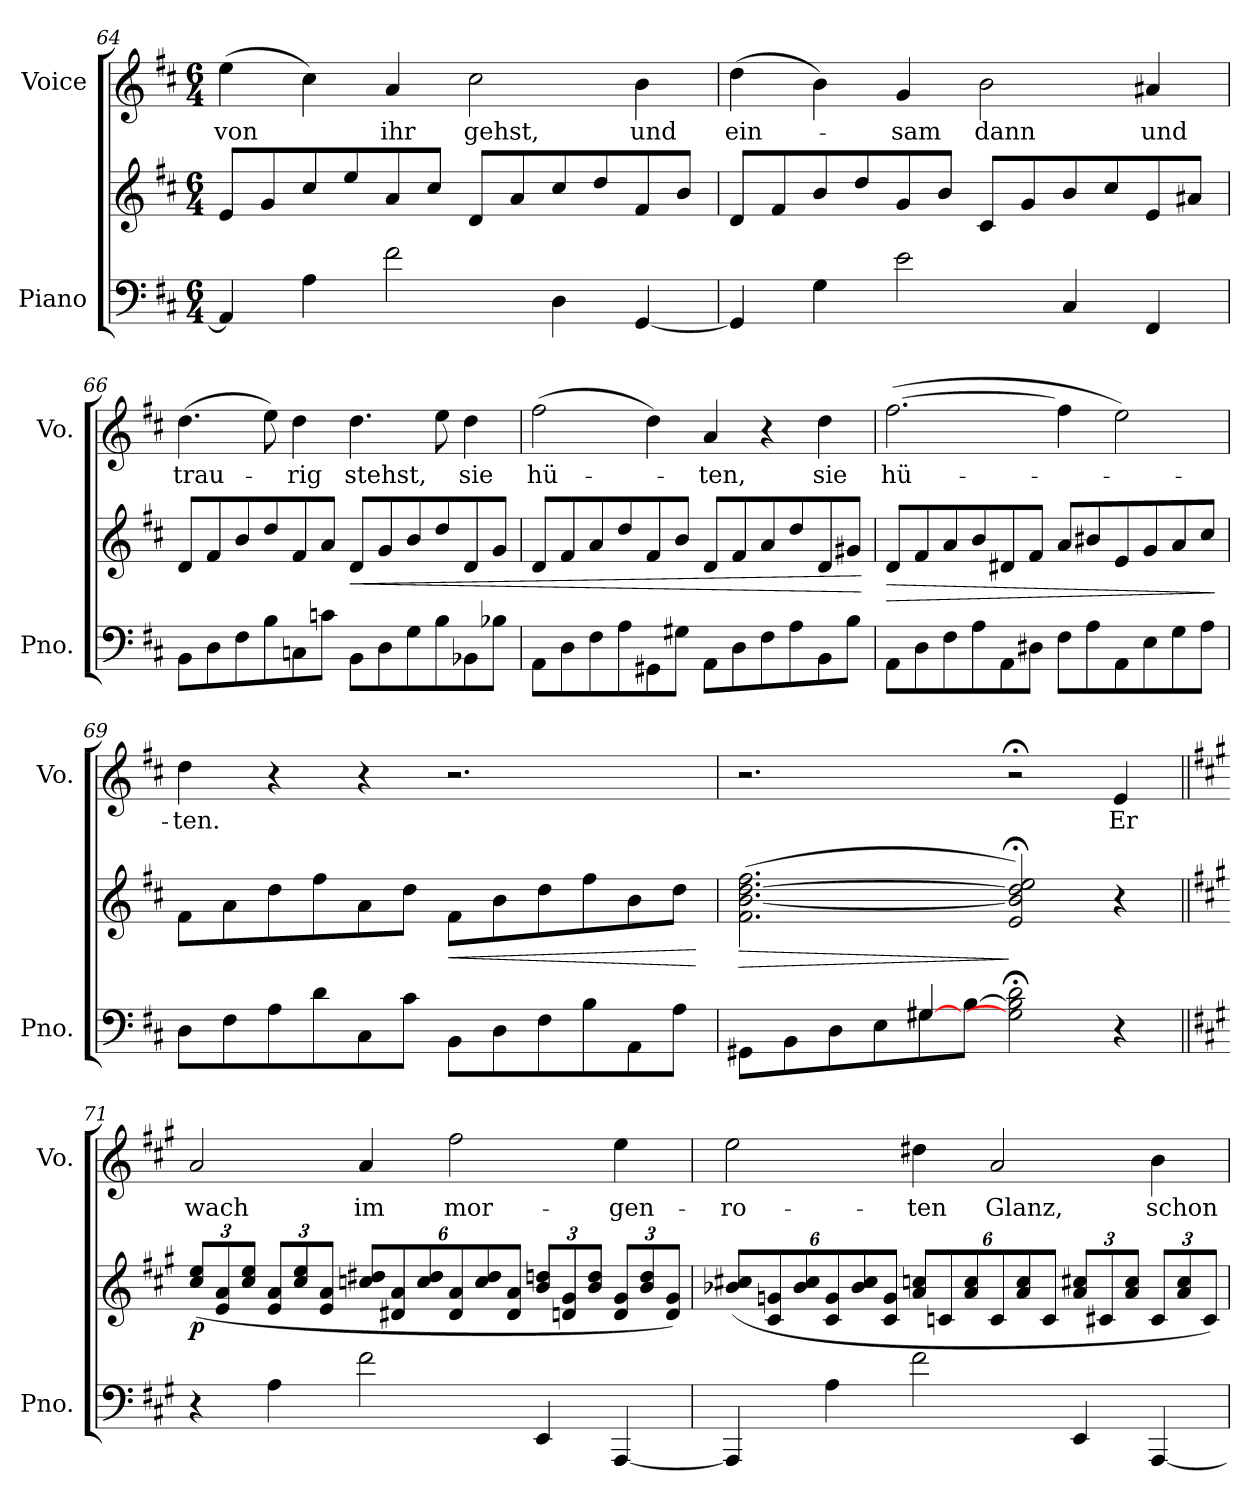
**kern	**kern	**dynam	**kern	**text
*part2	*part2	*part2	*part1	*part1
*staff3	*staff2	*staff2/3	*staff1	*staff1
*I"Piano	*	*	*I"Voice	*
*I'Pno.	*	*	*I'Vo.	*
!!LO:LB:g=z
*clefF4	*clefG2	*	*clefG2	*
*k[f#c#]	*k[f#c#]	*	*k[f#c#]	*
*M6/4	*M6/4	*	*M6/4	*
=64	=64	=64	=64	=64
!	!	!	!	!LO:LY:b
4AA/]	8e/L	.	(4ee\	von
.	8g/	.	.	.
4A\	8cc#/	.	4cc#\)	.
.	8ee/	.	.	.
!	!	!	!	!LO:LY:b
2f#\	8a/	.	4a/	ihr
.	8cc#/J	.	.	.
!	!	!	!	!LO:LY:b
.	8d/L	.	2cc#\	gehst,
.	8a/	.	.	.
4D\	8cc#/	.	.	.
.	8dd/	.	.	.
!	!	!	!	!LO:LY:b
[4GG/	8f#/	.	4b\	und
.	8b/J	.	.	.
!!LO:LB:g=z
=65	=65	=65	=65	=65
!	!	!	!	!LO:LY:b
4GG/]	8d/L	.	(4dd\	ein-
.	8f#/	.	.	.
4G\	8b/	.	4b\)	.
.	8dd/	.	.	.
!	!	!	!	!LO:LY:b
2e\	8g/	.	4g/	-sam
.	8b/J	.	.	.
!	!	!	!	!LO:LY:b
.	8c#/L	.	2b\	dann
.	8g/	.	.	.
4C#/	8b/	.	.	.
.	8cc#/	.	.	.
!	!	!	!	!LO:LY:b
4FF#/	8e/	.	4a#X/	und
.	8a#X/J	.	.	.
=66	=66	=66	=66	=66
!	!	!	!	!LO:LY:b
8BB\L	8d/L	.	(4.dd\	trau-
8D\	8f#/	.	.	.
8F#\	8b/	.	.	.
8B\	8dd/	.	8ee\)	.
!	!	!	!	!LO:LY:b
8Cn\	8f#/	.	4dd\	-rig
8cn\J	8a/J	.	.	.
!	!	!LO:HP:b	!	!LO:LY:b
8BB\L	8d/L	<	4.dd\	stehst,
8D\	8g/	.	.	.
8G\	8b/	.	.	.
8B\	8dd/	.	8ee\	.
!	!	!	!	!LO:LY:b
8BB-X\	8d/	.	4dd\	sie
8B-X\J	8g/J	.	.	.
!!LO:PB:g=z
=67	=67	=67	=67	=67
!	!	!	!	!LO:LY:b
8AA\L	8d/L	.	(2ff#\	hü-
8D\	8f#/	.	.	.
8F#\	8a/	.	.	.
8A\	8dd/	.	.	.
8GG#X\	8f#/	.	4dd\)	.
8G#X\J	8b/J	.	.	.
!	!	!	!	!LO:LY:b
8AA\L	8d/L	.	4a/	-ten,
8D\	8f#/	.	.	.
8F#\	8a/	.	4r	.
8A\	8dd/	.	.	.
!	!	!	!	!LO:LY:b
8BB\	8d/	.	4dd\	sie
8B\J	8g#X/J	.	.	.
.	.	[	.	.
!!LO:LB:g=z
=68	=68	=68	=68	=68
!	!	!LO:HP:b	!	!LO:LY:b
8AA\L	8d/L	>	([2.ff#\	hü-
8D\	8f#/	.	.	.
8F#\	8a/	.	.	.
8A\	8b/	.	.	.
8AA\	8d#X/	.	.	.
8D#X\J	8f#/J	.	.	.
8F#\L	8a/L	.	4ff#\]	.
8A\	8b#X/	.	.	.
8AA\	8e/	.	2ee\)	.
8E\	8g/	.	.	.
8G\	8a/	.	.	.
8A\J	8cc#/J	.	.	.
.	.	]	.	.
=69	=69	=69	=69	=69
!	!	!	!	!LO:LY:b
8D\L	8f#\L	.	4dd\	-ten.
8F#\	8a\	.	.	.
8A\	8dd\	.	4r	.
8d\	8ff#\	.	.	.
8C#\	8a\	.	4r	.
8c#\J	8dd\J	.	.	.
!	!	!LO:HP:b	!	!
8BB\L	8f#\L	<	2.r	.
8D\	8b\	.	.	.
8F#\	8dd\	.	.	.
8B\	8ff#\	.	.	.
8AA\	8b\	.	.	.
8A\J	8dd\J	.	.	.
.	.	[	.	.
!!LO:LB:g=z
=70	=70	=70	=70	=70
*^	*	*	*	*
!	!	!	!LO:HP:b	!	!
8GG#X\L	2ryy	(2.f#\ [2.b\ [2.dd\ 2.ff#\	>	2.r	.
8BB\	.	.	.	.	.
8D\	.	.	.	.	.
8E\	.	.	.	.	.
[<8G#X\	4G#/	.	.	.	.
[>8B\J	.	.	.	.	.
2G#\];< 2B\];< 2d\;<	2.ryy	2e/;< 2b/];< 2dd/];< 2ee/;<)	]	2r;<	.
!	!	!	!	!	!LO:LY:b
4r	.	4r	.	4e/	Er
*v	*v	*	*	*	*
!!LO:PB:g=z
=71||	=71||	=71||	=71||	=71||
*k[f#c#g#]	*k[f#c#g#]	*	*k[f#c#g#]	*
*	*Xbrackettup	*	*	*
!	!	!LO:DY:b	!	!LO:LY:b
4r	(>12cc#/ 12ee/L	p	2a/	wach
.	12e/ 12a/	.	.	.
.	12cc#/ 12ee/J	.	.	.
4A\	12e/ 12a/L	.	.	.
.	12cc#/ 12ee/	.	.	.
.	12e/ 12a/J	.	.	.
*	*brackettup	*	*	*
!	!	!	!	!LO:LY:b
2f#\	12ccn/ 12dd#X/L	.	4a/	im
.	12d#X/ 12a/	.	.	.
.	12cc/ 12dd#/	.	.	.
!	!	!	!	!LO:LY:b
.	12d#/ 12a/	.	2ff#\	mor-
.	12cc/ 12dd#/	.	.	.
.	12d#/ 12a/J	.	.	.
*	*Xbrackettup	*	*	*
4EE/	12b/ 12ddn/L	.	.	.
.	12dn/ 12g#/	.	.	.
.	12b/ 12dd/J	.	.	.
!	!	!	!	!LO:LY:b
[4AAA/	12d/ 12g#/L	.	4ee\	-gen-
.	12b/ 12dd/	.	.	.
.	12d/ 12g#/J)	.	.	.
!!LO:LB:g=z
=72	=72	=72	=72	=72
*	*brackettup	*	*	*
!	!	!	!	!LO:LY:b
4AAA/]	(>12b-X/ 12cc#X/L	.	2ee\	-ro-
.	12c#/ 12gn/	.	.	.
.	12b-/ 12cc#/	.	.	.
4A\	12c#/ 12g/	.	.	.
.	12b-/ 12cc#/	.	.	.
.	12c#/ 12g/J	.	.	.
!	!	!	!	!LO:LY:b
2f#\	12a/ 12ccn/L	.	4dd#X\	-ten
.	12cn/	.	.	.
.	12a/ 12cc/	.	.	.
!	!	!	!	!LO:LY:b
.	12c/	.	2a/	Glanz,
.	12a/ 12cc/	.	.	.
.	12c/J	.	.	.
*	*Xbrackettup	*	*	*
4EE/	12a/ 12cc#X/L	.	.	.
.	12c#X/	.	.	.
.	12a/ 12cc#/J	.	.	.
!	!	!	!	!LO:LY:b
[4AAA/	12c#/L	.	4b\	schon
.	12a/ 12cc#/	.	.	.
.	12c#/J)	.	.	.
=	=	=	=	=
*-	*-	*-	*-	*-
